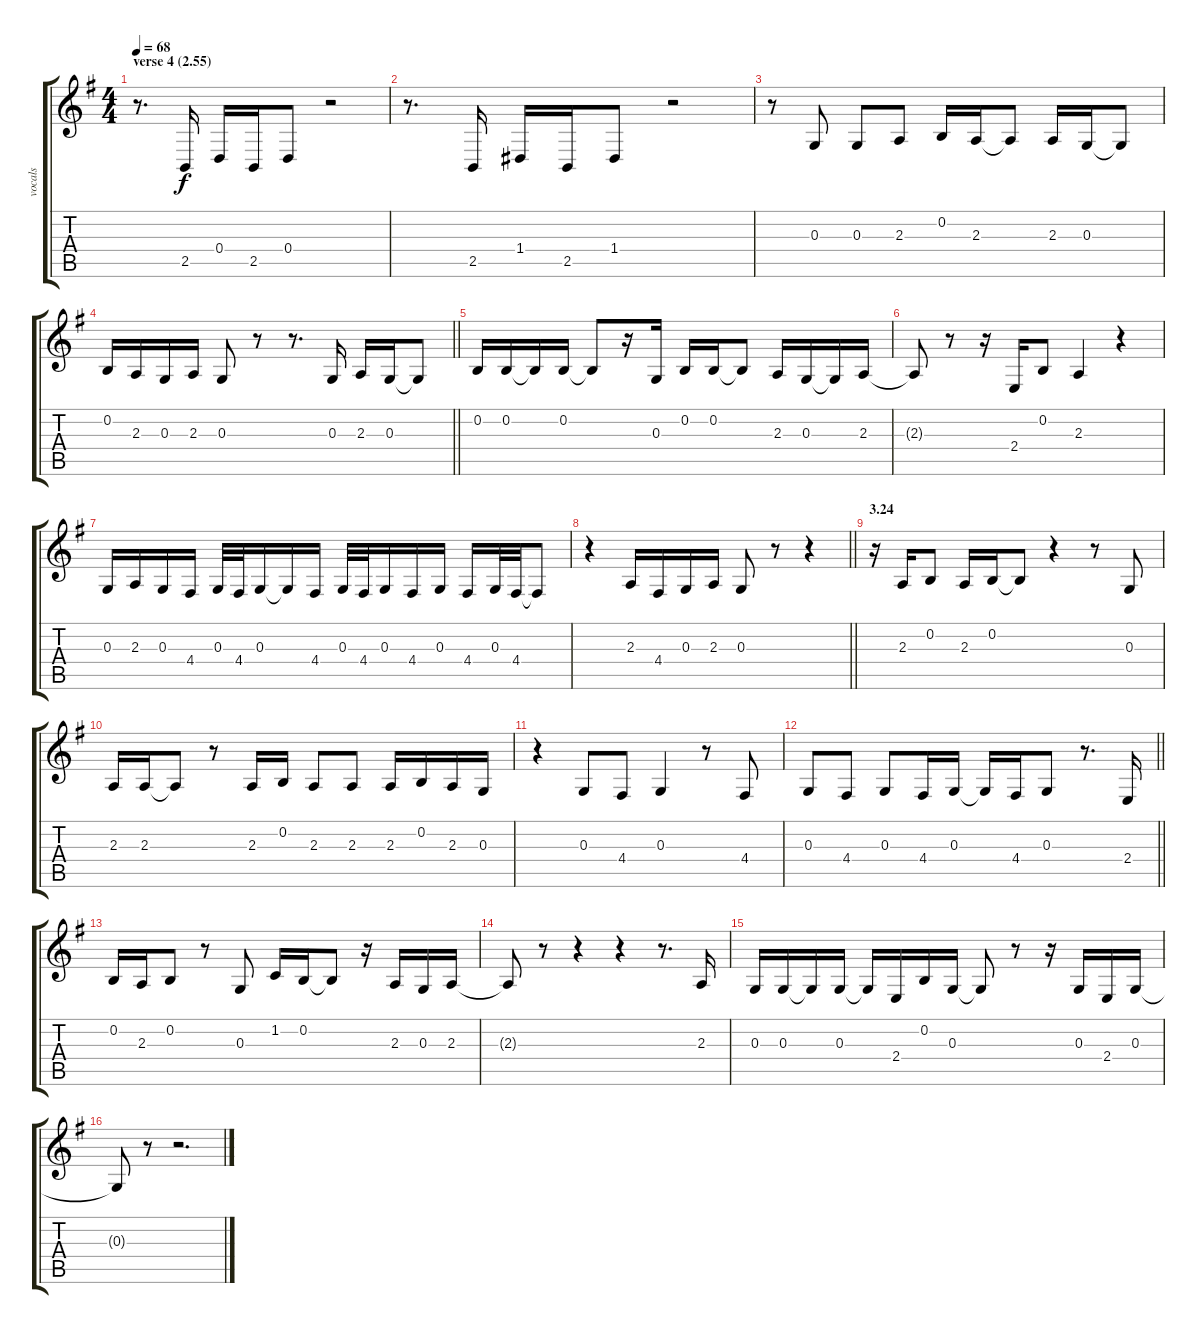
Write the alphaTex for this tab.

\track ("vocals" "vocals") {instrument clarinet}
\staff {score tabs}
\tuning (E4 B3 G3 D3 A2 E2) {hide}
\ts (4 4)
\section ("" "verse 4 (2.55)")
\tempo 68
\clef g2
\ks g
r.8{d dy f} 2.5.16 0.4.16 2.5.16 0.4.8 r.2 |
r.8{d} 2.5.16 1.4.16 2.5.16 1.4.8 r.2 |
r.8 0.3.8 0.3.8 2.3.8 0.2.16 2.3.16 2.3{t}.8 2.3.16 0.3.16 0.3{t}.8 |
\barLineRight lightlight
0.2.16 2.3.16 0.3.16 2.3.16 0.3.8 r.8 r.8{d} 0.3.16 2.3.16 0.3.16 0.3{t}.8 |
0.2.16 0.2.16 0.2{t}.16 0.2.16 0.2{t}.8 r.16 0.3.16 0.2.16 0.2.16 0.2{t}.8 2.3.16 0.3.16 0.3{t}.16 2.3.16 |
2.3{t}.8 r.8 r.16 2.4.16 0.2.8 2.3.4 r.4 |
0.3.16 2.3.16 0.3.16 4.4.16 0.3.32 4.4.32 0.3.16 0.3{t}.16 4.4.16 0.3.32 4.4.32 0.3.16 4.4.16 0.3.16 4.4.16 0.3.32 4.4.32 4.4{t}.8 |
\barLineRight lightlight
r.4 2.3.16 4.4.16 0.3.16 2.3.16 0.3.8 r.8 r.4 |
\section ("" "3.24")
r.16 2.3.16 0.2.8 2.3.16 0.2.16 0.2{t}.8 r.4 r.8 0.3.8 |
2.3.16 2.3.16 2.3{t}.8 r.8 2.3.16 0.2.16 2.3.8 2.3.8 2.3.16 0.2.16 2.3.16 0.3.16 |
r.4 0.3.8 4.4.8 0.3.4 r.8 4.4.8 |
\barLineRight lightlight
0.3.8 4.4.8 0.3.8 4.4.16 0.3.16 0.3{t}.16 4.4.16 0.3.8 r.8{d} 2.4.16 |
0.2.16 2.3.16 0.2.8 r.8 0.3.8 1.2.16 0.2.16 0.2{t}.8 r.16 2.3.16 0.3.16 2.3.16 |
2.3{t}.8 r.8 r.4 r.4 r.8{d} 2.3.16 |
0.3.16 0.3.16 0.3{t}.16 0.3.16 0.3{t}.16 2.4.16 0.2.16 0.3.16 0.3{t}.8 r.8 r.16 0.3.16 2.4.16 0.3.16 |
0.3{t}.8 r.8 r.2{d}
